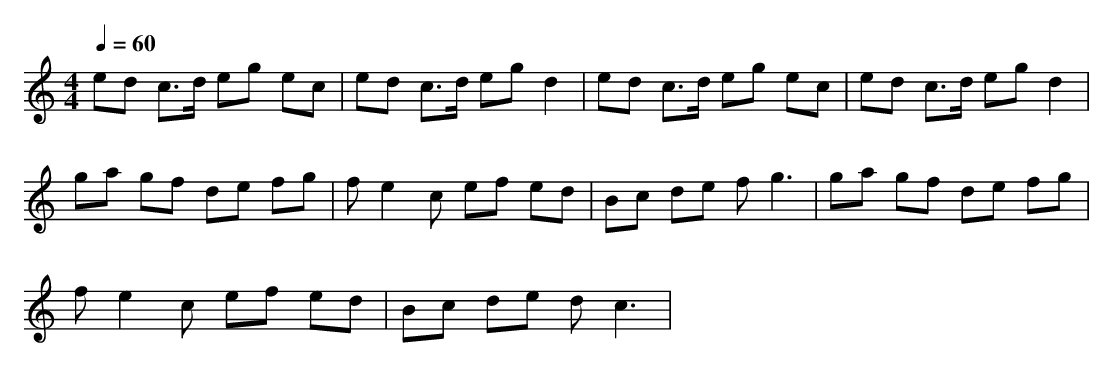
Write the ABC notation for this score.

X:1
T:
M: 4/4
L: 1/8
Q:1/4=60
K:C % 0 sharps
ed c>d eg ec|ed c>d eg d2|ed c>d eg ec|ed c>d eg d2|
ga gf de fg|fe2c ef ed|Bc de f2<g2|ga gf de fg|
fe2c ef ed|Bc de d2<c2|
